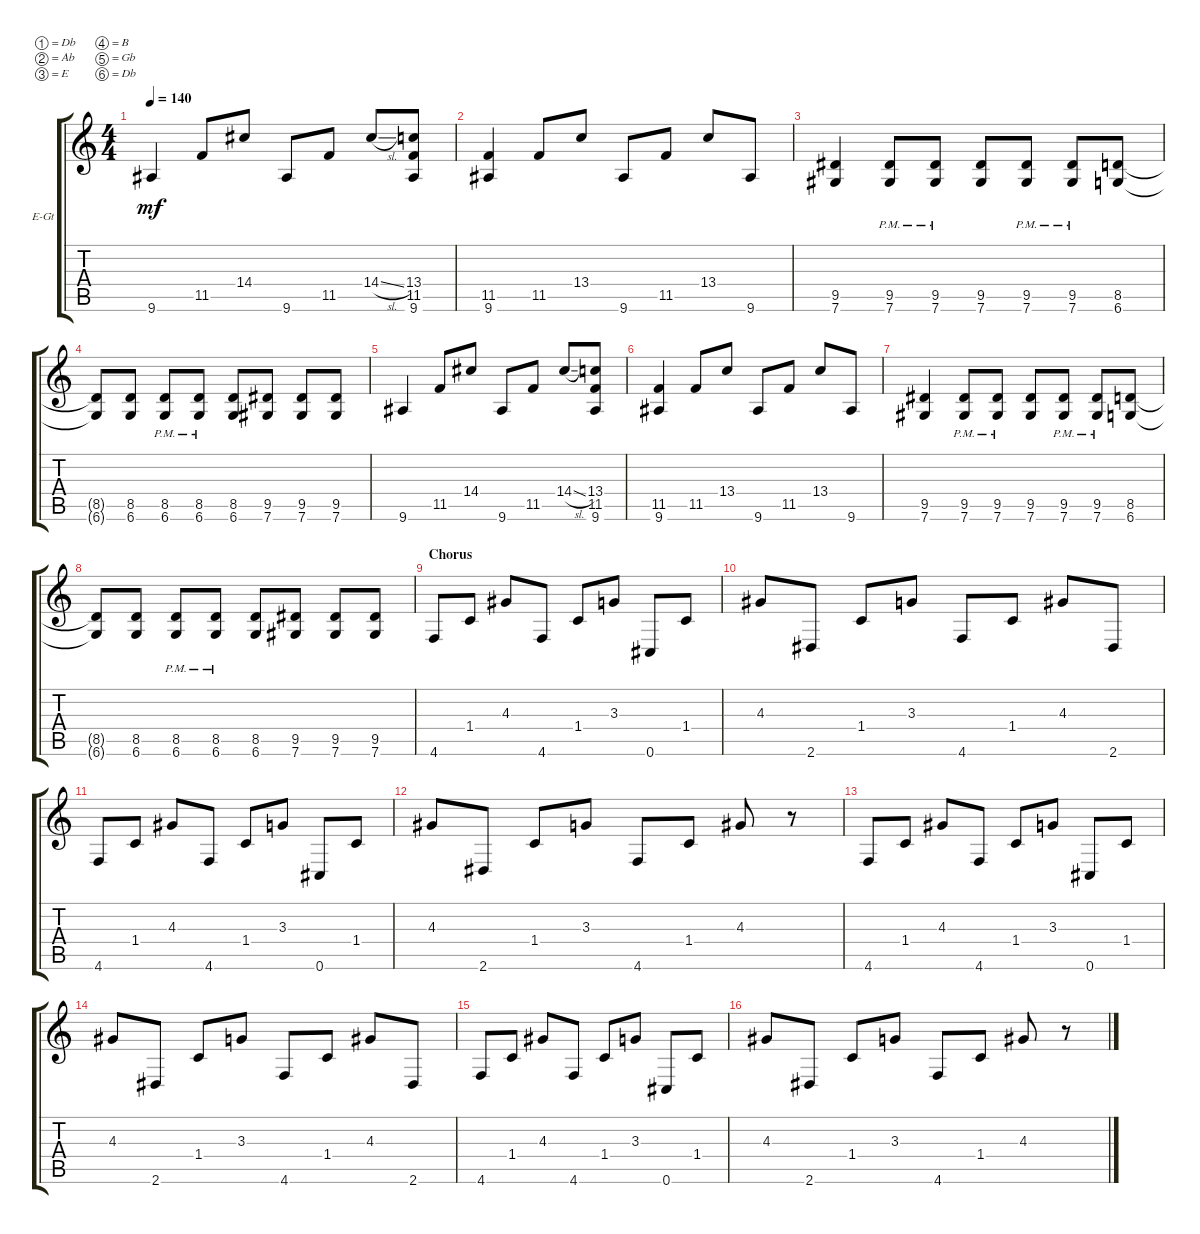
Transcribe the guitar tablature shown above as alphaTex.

\bracketExtendMode groupsimilarinstruments
\firstSystemTrackNameOrientation horizontal
\otherSystemsTrackNameOrientation horizontal
\track ("Nick" "E-Gt") {instrument distortionguitar}
\staff {score tabs}
\tuning (Db4 Ab3 E3 B2 Gb2 Db2)
\ts (4 4)
\tempo 140
\clef g2
\ks c
9.6.4{dy mf} 11.5.8 14.4.8 9.6.8 11.5.8 14.4{sl}.8 (13.4 9.6 11.5).8 |
(9.6 11.5).4 11.5.8 13.4.8 9.6.8 11.5.8 13.4.8 9.6.8 |
(7.6 9.5).4 (7.6{pm} 9.5{pm}).8 (7.6{pm} 9.5{pm}).8 (7.6 9.5).8 (7.6{pm} 9.5{pm}).8 (7.6{pm} 9.5{pm}).8 (6.6 8.5).8 |
(6.6{t} 8.5{t}).8 (6.6 8.5).8 (6.6{pm} 8.5{pm}).8 (6.6{pm} 8.5{pm}).8 (6.6 8.5).8 (7.6 9.5).8 (7.6 9.5).8 (7.6 9.5).8 |
9.6.4 11.5.8 14.4.8 9.6.8 11.5.8 14.4{sl}.8 (13.4 9.6 11.5).8 |
(9.6 11.5).4 11.5.8 13.4.8 9.6.8 11.5.8 13.4.8 9.6.8 |
(7.6 9.5).4 (7.6{pm} 9.5{pm}).8 (7.6{pm} 9.5{pm}).8 (7.6 9.5).8 (7.6{pm} 9.5{pm}).8 (7.6{pm} 9.5{pm}).8 (6.6 8.5).8 |
(6.6{t} 8.5{t}).8 (6.6 8.5).8 (6.6{pm} 8.5{pm}).8 (6.6{pm} 8.5{pm}).8 (6.6 8.5).8 (7.6 9.5).8 (7.6 9.5).8 (7.6 9.5).8 |
\section ("" "Chorus")
4.6.8 1.4.8 4.3.8 4.6.8 1.4.8 3.3.8 0.6.8 1.4.8 |
4.3.8 2.6.8 1.4.8 3.3.8 4.6.8 1.4.8 4.3.8 2.6.8 |
4.6.8 1.4.8 4.3.8 4.6.8 1.4.8 3.3.8 0.6.8 1.4.8 |
4.3.8 2.6.8 1.4.8 3.3.8 4.6.8 1.4.8 4.3.8 r.8 |
4.6.8 1.4.8 4.3.8 4.6.8 1.4.8 3.3.8 0.6.8 1.4.8 |
4.3.8 2.6.8 1.4.8 3.3.8 4.6.8 1.4.8 4.3.8 2.6.8 |
4.6.8 1.4.8 4.3.8 4.6.8 1.4.8 3.3.8 0.6.8 1.4.8 |
4.3.8 2.6.8 1.4.8 3.3.8 4.6.8 1.4.8 4.3.8 r.8
